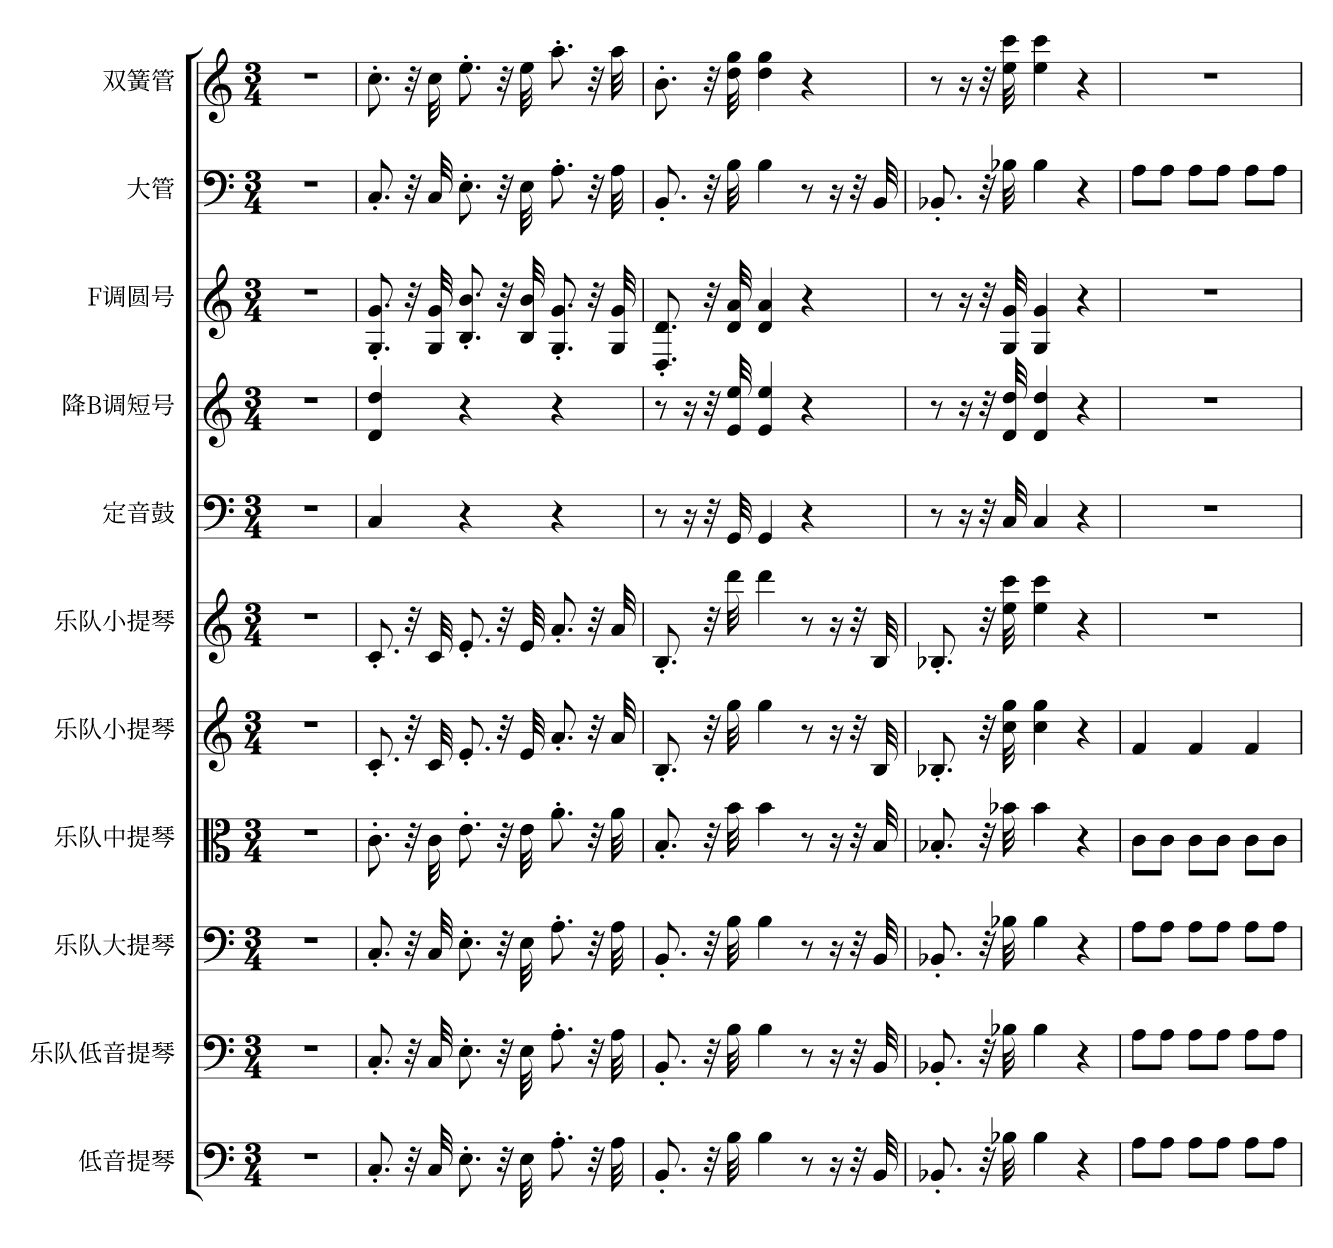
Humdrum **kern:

**kern	**kern	**kern	**kern	**kern	**kern	**kern	**kern	**kern	**kern	**kern
*part11	*part10	*part9	*part8	*part7	*part6	*part5	*part4	*part3	*part2	*part1
*staff11	*staff10	*staff9	*staff8	*staff7	*staff6	*staff5	*staff4	*staff3	*staff2	*staff1
*I"低音提琴	*I"乐队低音提琴	*I"乐队大提琴	*I"乐队中提琴	*I"乐队小提琴	*I"乐队小提琴	*I"定音鼓	*I"降B调短号	*I"F调圆号	*I"大管	*I"双簧管
*clefF4	*clefF4	*clefF4	*clefC3	*clefG2	*clefG2	*clefF4	*clefG2	*clefG2	*clefF4	*clefG2
*ITrd7c12	*ITrd7c12	*	*	*	*	*	*ITrd1c2	*ITrd4c7	*	*
*k[]	*k[]	*k[]	*k[]	*k[]	*k[]	*k[]	*k[b-e-]	*k[b-]	*k[]	*k[]
*M3/4	*M3/4	*M3/4	*M3/4	*M3/4	*M3/4	*M3/4	*M3/4	*M3/4	*M3/4	*M3/4
*MM72	*MM72	*MM72	*MM72	*MM72	*MM72	*MM72	*MM72	*MM72	*MM72	*MM72
=1	=1	=1	=1	=1	=1	=1	=1	=1	=1	=1
2.r	2.r	2.r	2.r	2.r	2.r	2.r	2.r	2.r	2.r	2.r
=2	=2	=2	=2	=2	=2	=2	=2	=2	=2	=2
*	*	*	*	*	*	*	*	*	*	*MM36
8.CC'/	8.CC'/	8.C'/	8.c'\	8.c'/	8.c'/	4C/	4c/ 4cc/	8.C/' 8.c/'	8.C'/	8.cc'\
32r	32r	32r	32r	32r	32r	.	.	32r	32r	32r
32CC/	32CC/	32C/	32c\	32c/	32c/	.	.	32C/ 32c/	32C/	32cc\
8.EE'\	8.EE'\	8.E'\	8.e'\	8.e'/	8.e'/	4r	4r	8.E/' 8.e/'	8.E'\	8.ee'\
32r	32r	32r	32r	32r	32r	.	.	32r	32r	32r
32EE\	32EE\	32E\	32e\	32e/	32e/	.	.	32E/ 32e/	32E\	32ee\
8.AA'\	8.AA'\	8.A'\	8.a'\	8.a'/	8.a'/	4r	4r	8.C/' 8.c/'	8.A'\	8.aa'\
32r	32r	32r	32r	32r	32r	.	.	32r	32r	32r
32AA\	32AA\	32A\	32a\	32a/	32a/	.	.	32C/ 32c/	32A\	32aa\
=3	=3	=3	=3	=3	=3	=3	=3	=3	=3	=3
8.BBB'/	8.BBB'/	8.BB'/	8.B'/	8.B'/	8.B'/	8r	8r	8.GG/' 8.G/'	8.BB'/	8.b'\
.	.	.	.	.	.	16r	16r	.	.	.
32r	32r	32r	32r	32r	32r	32r	32r	32r	32r	32r
32BB\	32BB\	32B\	32b\	32gg\	32ddd\	32GG/	32d/ 32dd/	32G/ 32d/	32B\	32dd\ 32gg\
4BB\	4BB\	4B\	4b\	4gg\	4ddd\	4GG/	4d/ 4dd/	4G/ 4d/	4B\	4dd\ 4gg\
8r	8r	8r	8r	8r	8r	4r	4r	4r	8r	4r
16r	16r	16r	16r	16r	16r	.	.	.	16r	.
32r	32r	32r	32r	32r	32r	.	.	.	32r	.
32BBB/	32BBB/	32BB/	32B/	32B/	32B/	.	.	.	32BB/	.
=4	=4	=4	=4	=4	=4	=4	=4	=4	=4	=4
8.BBB-X'/	8.BBB-X'/	8.BB-X'/	8.B-X'/	8.B-X'/	8.B-X'/	8r	8r	8r	8.BB-X'/	8r
.	.	.	.	.	.	16r	16r	16r	.	16r
32r	32r	32r	32r	32r	32r	32r	32r	32r	32r	32r
32BB-X\	32BB-X\	32B-X\	32b-X\	32cc\ 32gg\	32ee\ 32ccc\	32C/	32c/ 32cc/	32C/ 32c/	32B-X\	32ee\ 32ccc\
4BB-\	4BB-\	4B-\	4b-\	4cc\ 4gg\	4ee\ 4ccc\	4C/	4c/ 4cc/	4C/ 4c/	4B-\	4ee\ 4ccc\
4r	4r	4r	4r	4r	4r	4r	4r	4r	4r	4r
!!LO:PB:g=z
=5	=5	=5	=5	=5	=5	=5	=5	=5	=5	=5
8AA\L	8AA\L	8A\L	8c\L	4f/	2.r	2.r	2.r	2.r	8A\L	2.r
8AA\J	8AA\J	8A\J	8c\J	.	.	.	.	.	8A\J	.
8AA\L	8AA\L	8A\L	8c\L	4f/	.	.	.	.	8A\L	.
8AA\J	8AA\J	8A\J	8c\J	.	.	.	.	.	8A\J	.
8AA\L	8AA\L	8A\L	8c\L	4f/	.	.	.	.	8A\L	.
8AA\J	8AA\J	8A\J	8c\J	.	.	.	.	.	8A\J	.
=	=	=	=	=	=	=	=	=	=	=
*-	*-	*-	*-	*-	*-	*-	*-	*-	*-	*-
